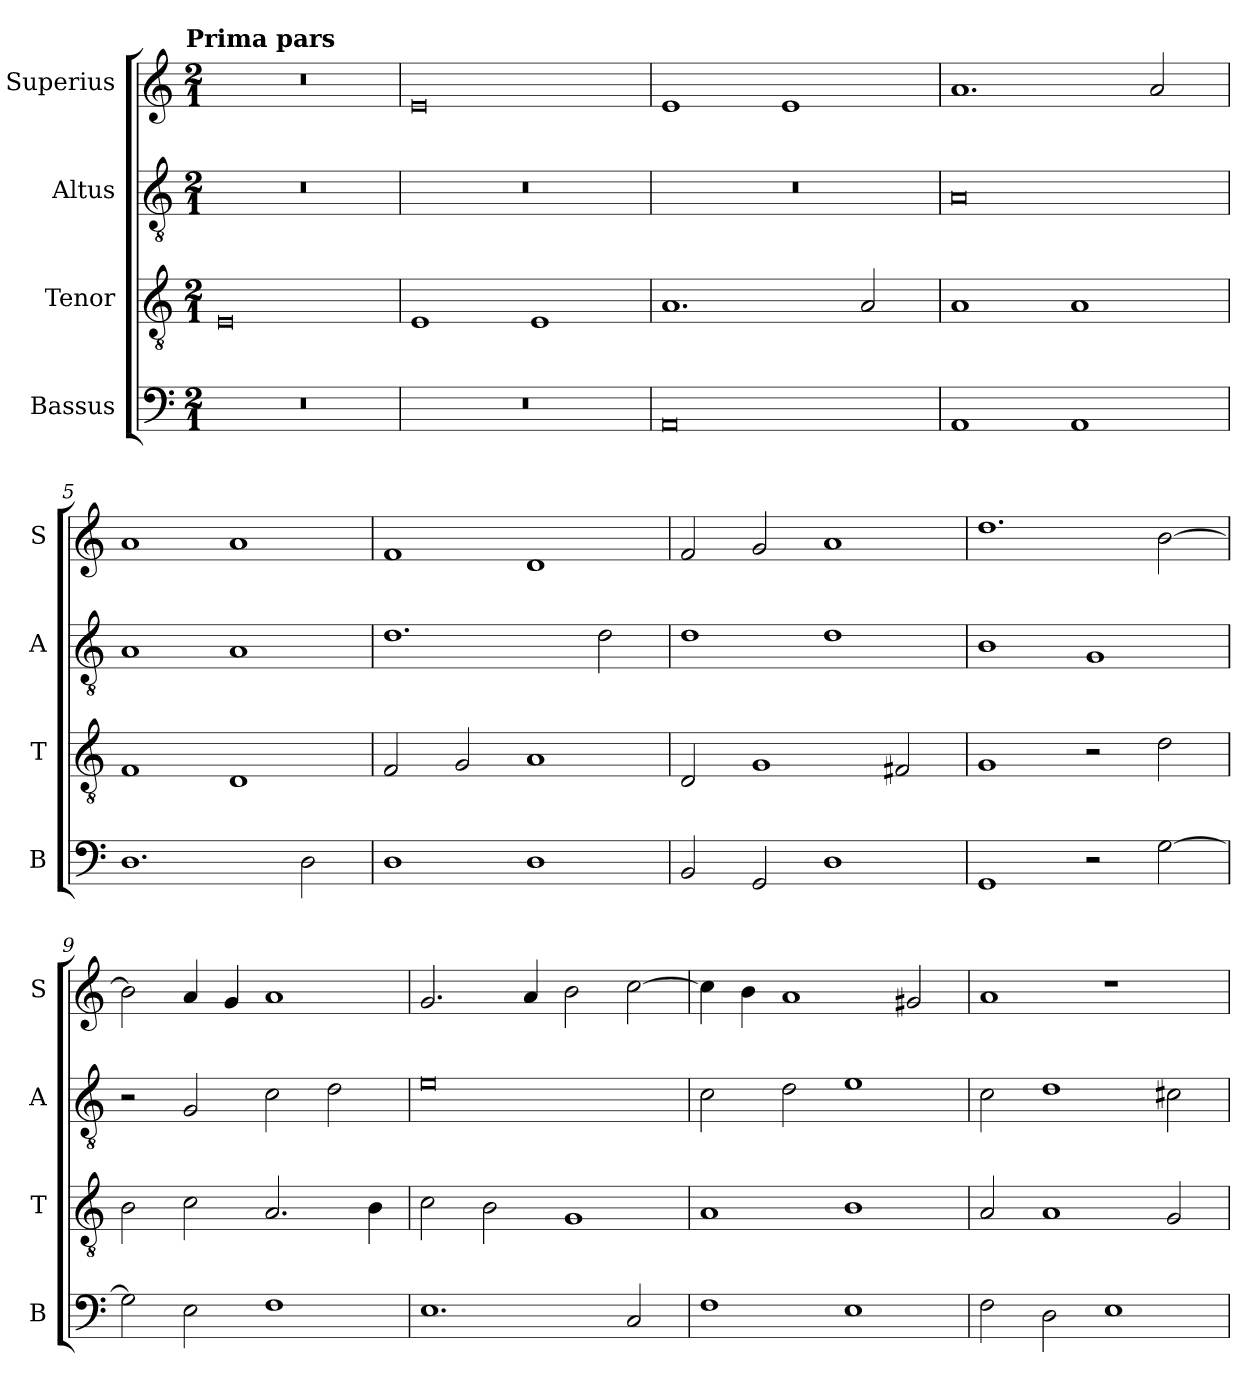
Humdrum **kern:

**kern	**kern	**kern	**kern
*part4	*part3	*part2	*part1
*staff4	*staff3	*staff2	*staff1
*I"Bassus	*I"Tenor	*I"Altus	*I"Superius
*I'B	*I'T	*I'A	*I'S
*clefF4	*clefGv2	*clefGv2	*clefG2
*k[]	*k[]	*k[]	*k[]
!!LO:TX:omd:t=Prima pars
*M2/1	*M2/1	*M2/1	*M2/1
=1	=1	=1	=1
0r	0E	0r	0r
=2	=2	=2	=2
0r	1E	0r	0e
.	1E	.	.
=3	=3	=3	=3
0AA	1.A	0r	1e
.	.	.	1e
.	2A/	.	.
=4	=4	=4	=4
1AA	1A	0A	1.a
1AA	1A	.	.
.	.	.	2a/
=5	=5	=5	=5
1.D	1F	1A	1a
.	1D	1A	1a
2D\	.	.	.
=6	=6	=6	=6
1D	2F/	1.d	1f
.	2G/	.	.
1D	1A	.	1d
.	.	2d\	.
=7	=7	=7	=7
2BB/	2D/	1d	2f/
2GG/	1G	.	2g/
1D	.	1d	1a
.	2F#X/	.	.
=8	=8	=8	=8
1GG	1G	1B	1.dd
2r	2r	1G	.
[2G\	2d\	.	[2b\
=9	=9	=9	=9
2G\]	2B\	2r	2b\]
2E\	2c\	2G/	4a/
.	.	.	4g/
1F	2.A/	2c\	1a
.	.	2d\	.
.	4B\	.	.
=10	=10	=10	=10
1.E	2c\	0e	2.g/
.	2B\	.	.
.	.	.	4a/
.	1G	.	2b\
2C/	.	.	[2cc\
=11	=11	=11	=11
1F	1A	2c\	4cc\]
.	.	.	4b\
.	.	2d\	1a
1E	1B	1e	.
.	.	.	2g#X/
=12	=12	=12	=12
2F\	2A/	2c\	1a
2D\	1A	1d	.
1E	.	.	1r
.	2G/	2c#X\	.
=	=	=	=
*-	*-	*-	*-
